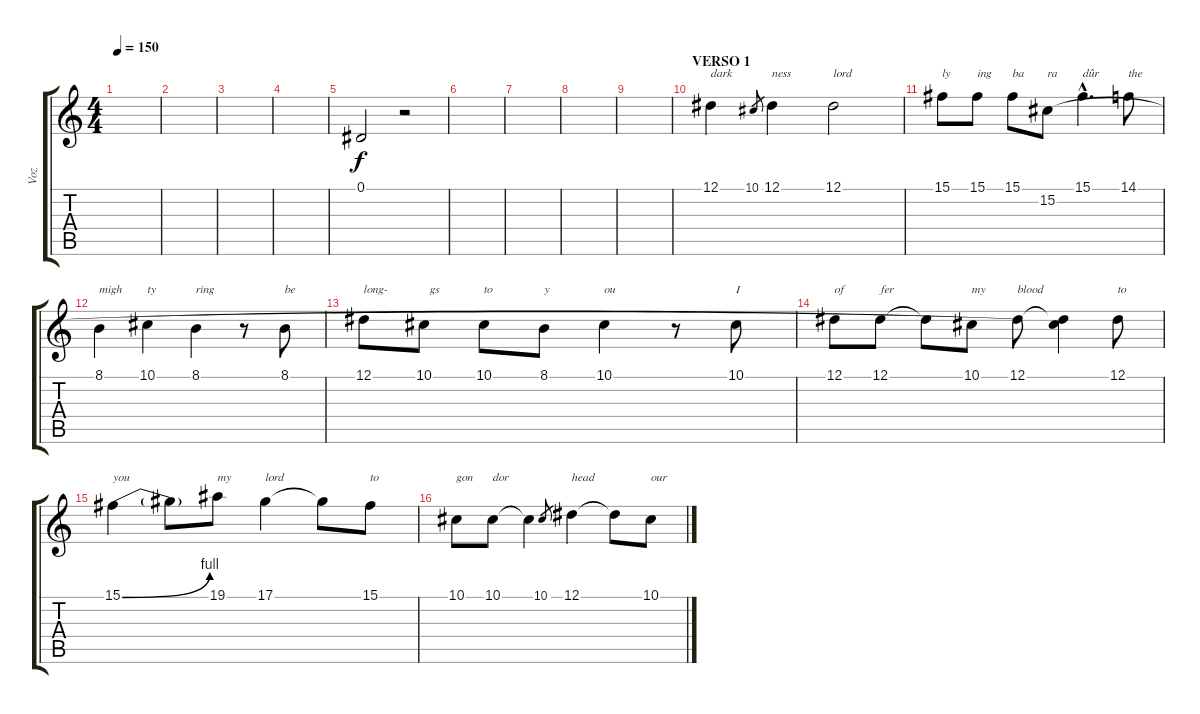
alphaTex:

\track ("Voz" "Voz") {instrument lead6voice}
\staff {score tabs}
\tuning (Eb4 Bb3 Gb3 Db3 Ab2 Eb2) {hide}
\ts (4 4)
\tempo 150
\clef g2
\ks c
|
|
|
|
0.1.2 r.2 |
|
|
|
|
\section ("" "VERSO 1")
12.1.4{txt "dark"} 10.1.8{gr} 12.1.4{txt "ness"} 12.1.2{txt "lord"} |
15.1.8{txt "ly"} 15.1.8{txt "ing"} 15.1.8{txt "ba"} 15.2.8{txt "ra"} 15.1{hac}.4{d txt "dûr"} 14.1.8{txt "the"} |
8.1.4{txt "migh"} 10.1.4{txt "ty"} 8.1.4{txt "ring"} r.8 8.1.8{txt "be"} |
12.1.8{txt "long-"} 10.1.8{txt "  gs"} 10.1.8{txt "to"} 8.1.8{txt "y"} 10.1.4{txt "ou"} r.8 10.1.8{txt "I"} |
12.1.8{txt "of"} 12.1.8{txt "fer"} 12.1{t}.8 10.1.8{txt "my"} 12.1.8{txt "blood"} (12.1{t} 15.2{t}).4 12.1.8{txt "to"} |
15.1{be (bend 0 0 60 4)}.4{txt "you"} 15.1{t}.8 19.1.8{txt "my"} 17.1.4{txt "lord"} 17.1{t}.8 15.1.8{txt "to"} |
10.1.8{txt "gon"} 10.1.8{txt "dor"} 10.1{t}.4 10.1.8{gr} 12.1.4{txt "head"} 12.1{t}.8 10.1.8{txt "our"}
